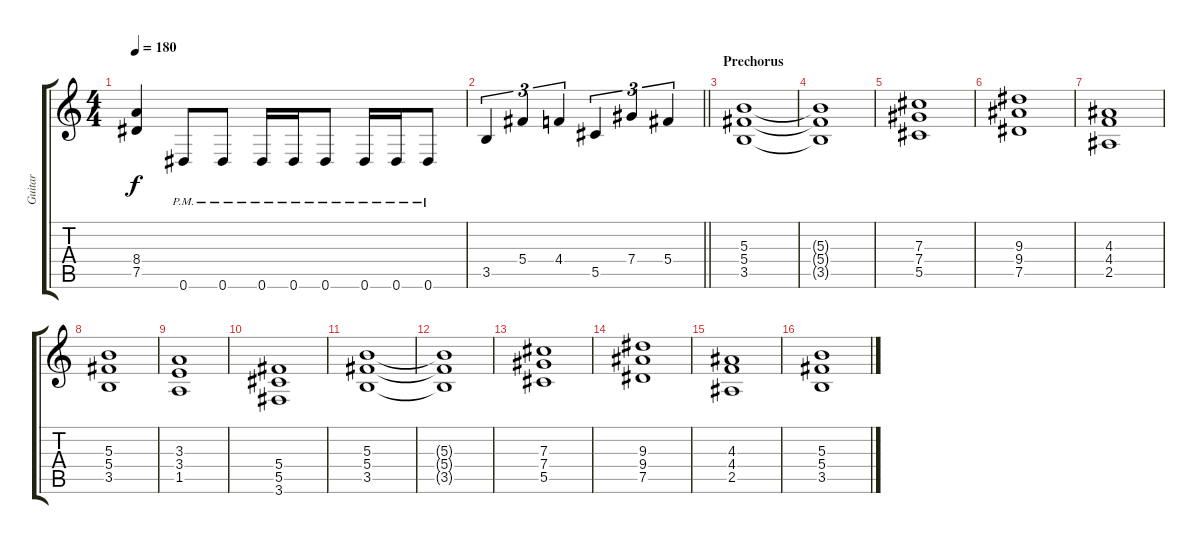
\track ("Guitar" "Guitar") {instrument distortionguitar}
\staff {score tabs}
\tuning (Eb4 Bb3 Gb3 Db3 Ab2 Eb2) {hide}
\ts (4 4)
\tempo 180
\clef g2
\ks c
(8.4{t} 7.5{t}).4{dy f} 0.6{pm}.8 0.6{pm}.8 0.6{pm}.16 0.6{pm}.16 0.6{pm}.8 0.6{pm}.16 0.6{pm}.16 0.6{pm}.8 |
\barLineRight lightlight
3.5.4{tu (3 2)} 5.4.4{tu (3 2)} 4.4.4{tu (3 2)} 5.5.4{tu (3 2)} 7.4.4{tu (3 2)} 5.4.4{tu (3 2)} |
\section ("" "Prechorus")
(5.3 5.4 3.5).1 |
(5.3{t} 5.4{t} 3.5{t}).1 |
(7.3 7.4 5.5).1 |
(9.3 9.4 7.5).1 |
(4.3 4.4 2.5).1 |
(5.3 5.4 3.5).1 |
(3.3 3.4 1.5).1 |
(5.4 5.5 3.6).1 |
(5.3 5.4 3.5).1 |
(5.3{t} 5.4{t} 3.5{t}).1 |
(7.3 7.4 5.5).1 |
(9.3 9.4 7.5).1 |
(4.3 4.4 2.5).1 |
(5.3 5.4 3.5).1
